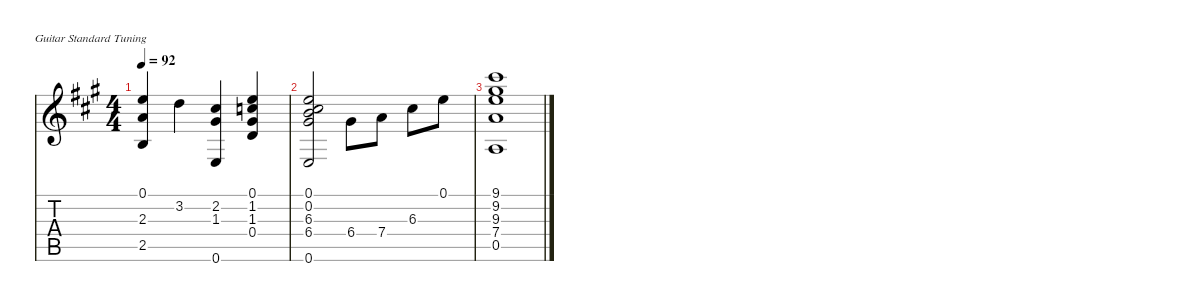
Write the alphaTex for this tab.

\defaultSystemsLayout 4
\hideDynamics
\bracketExtendMode nobrackets
\singleTrackTrackNamePolicy hidden
\multiTrackTrackNamePolicy hidden
\firstSystemTrackNameOrientation horizontal
\otherSystemsTrackNameOrientation horizontal
\extendBarLines
\chordDiagramsInScore
\track ("Guitarra" "n.guit.") {instrument acousticguitarnylon}
\staff {score tabs}
\tuning (E4 B3 G3 D3 A2 E2)
\ts (4 4)
\tempo 92
\clef g2
\ks a
(0.1{acc forcenatural} 2.3{acc forcenatural} 2.5{acc forcenatural}).4{dy mf beam Up} 3.2{acc forcenatural}.4{beam Down} (2.2{acc #} 1.3{acc #} 0.6{acc forcenatural}).4{beam Up} (0.1{acc forcenatural} 1.2{acc forcenatural} 1.3{acc #} 0.4{acc forcenatural}).4{beam Up} |
(0.6{acc forcenatural} 6.4{acc #} 6.3{acc #} 0.2{acc forcenatural} 0.1{acc forcenatural}).2{beam Up} 6.4{acc #}.8{beam Down} 7.4{acc forcenatural}.8{beam Down} 6.3{acc #}.8{beam Down} 0.1{acc forcenatural}.8{beam Down} |
(9.1{acc #} 9.2{acc #} 9.3{acc forcenatural} 7.4{acc forcenatural} 0.5{acc forcenatural}).1{beam Down}
